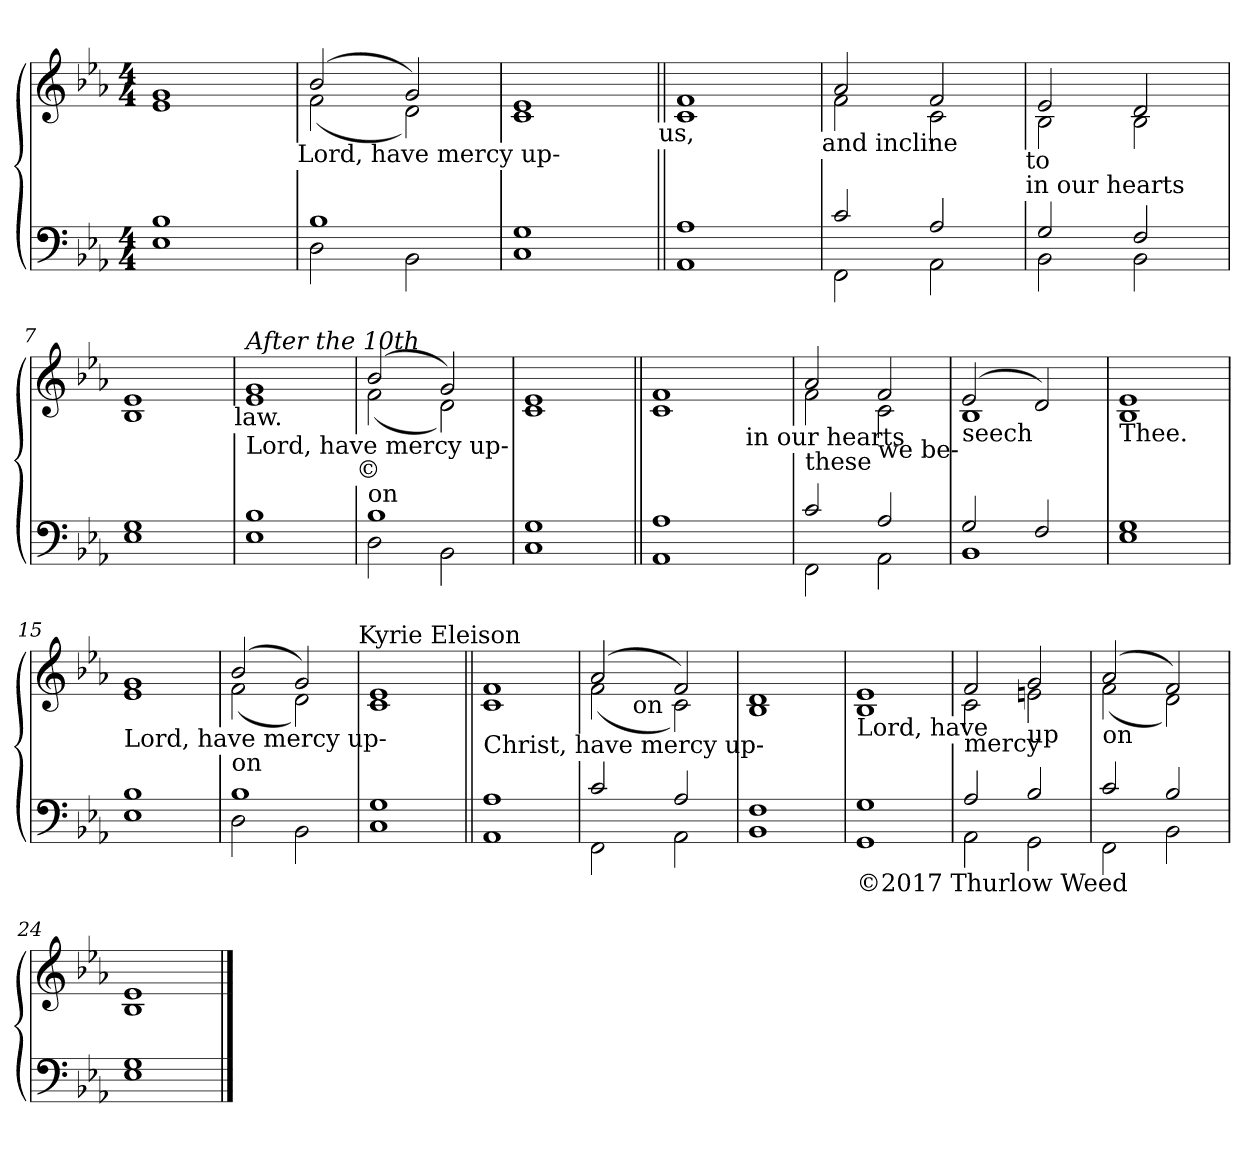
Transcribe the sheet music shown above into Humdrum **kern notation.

**kern	**kern
*part1	*part1
*staff2	*staff1
*clefF4	*clefG2
*k[b-e-a-]	*k[b-e-a-]
*E-:	*E-:
*M4/4	*M4/4
=1	=1
1E- 1B-	1e- 1g
!	!LO:TX:b:t=Lord, have mercy up-
=2	=2
*^	*^
1B-	2D\	(2b-/	(<2f\
.	2BB-\	2g/)	2d\)
!	!	!	!LO:TX:b:t=on
*v	*v	*	*
*	*v	*v
=3	=3
1C 1G	1c 1e-
!	!LO:TX:b:t=us,
=4||	=4||
1AA- 1A-	1c 1f
!	!LO:TX:b:t=and incline
=5	=5
*^	*^
2c/	2FF\	2a-/	2f\
2A-/	2AA-\	2f/	2c\
!	!	!	!LO:TX:b:t=to
!	!	!	!LO:TX:b:t=in our hearts
=6	=6	=6	=6
2G/	2BB-\	2e-/	2B-\
2F/	2BB-\	2d/	2B-\
!	!	!	!LO:TX:b:t=keep this
*v	*v	*	*
*	*v	*v
=7	=7
1E- 1G	1B- 1e-
!	!LO:TX:b:t=law.
!!LO:LB:g=z
=8!	=8!
!	!LO:TX:a:i:t=After the 10th
!	!LO:TX:b:t=Lord, have mercy up-
1E- 1B-	1e- 1g
!	!LO:TX:b:t=©
=9	=9
*^	*^
!	!	!LO:TX:b:t=on	!
1B-	2D\	(2b-/	(<2f\
.	2BB-\	2g/)	2d\)
=10	=10	=10	=10
!	!	!LO:TX:b:t=us,	!
*v	*v	*	*
*	*v	*v
1C 1G	1c 1e-
=11||	=11||
!	!LO:TX:b:t=and write all
!	!LO:TX:b:t=thy laws
*	*^
1AA- 1A-	1c 1f	2.ryy
!	!	!LO:TX:b:t=in our hearts
.	.	4ryy
=12	=12	=12
*^	*	*
!	!	!LO:TX:b:t=these	!
2c/	2FF\	2a-/	2f\
!	!	!LO:TX:b:t=we be-	!
2A-/	2AA-\	2f/	2c\
=13	=13	=13	=13
!	!	!LO:TX:b:t=seech	!
2G/	1BB-	(2e-/	1B-
2F/	.	2d/)	.
*v	*v	*	*
*	*v	*v
=14	=14
!	!LO:TX:b:t=Thee.
1E- 1G	1B- 1e-
!!LO:LB:g=z
=15!	=15!
!	!LO:TX:b:t=Lord, have mercy up-
1E- 1B-	1e- 1g
=16	=16
*^	*^
!	!	!LO:TX:b:t=on	!
1B-	2D\	(2b-/	(<2f\
.	2BB-\	2g/)	2d\)
!	!	!	!LO:TX:a:t=Kyrie Eleison
=17	=17	=17	=17
!	!	!LO:TX:b:t=us,	!
*v	*v	*	*
*	*v	*v
1C 1G	1c 1e-
=18||	=18||
!	!LO:TX:b:t=Christ, have mercy up-
1AA- 1A-	1c 1f
=19	=19
*^	*^
*	*	*	*^
2c/	2FF\	(2a-/	(<2f\	4ryy
!	!	!	!	!LO:TX:b:t=on
.	.	.	.	2.ryy
2A-/	2AA-\	2f/)	2c\)	.
=20	=20	=20	=20	=20
!	!	!LO:TX:b:t=us.	!	!
*v	*v	*	*	*
*	*v	*v	*v
1BB- 1F	1B- 1d
!!LO:LB:g=z
=21	=21
!	!LO:TX:b:t=Lord, have
!LO:TX:b:t=©2017 Thurlow Weed	!
1GG 1G	1B- 1e-
=22	=22
*^	*^
!	!	!LO:TX:b:t=mercy	!
2A-/	2AA-\	2f/	2c\
!	!	!LO:TX:b:t=up	!
2B-/	2GG\	2g/	2en\
=23	=23	=23	=23
!	!	!LO:TX:b:t=on	!
2c/	2FF\	(2a-/	(<2f\
2B-/	2BB-\	2f/)	2d\)
=24	=24	=24	=24
!	!	!LO:TX:b:t=us.	!
*v	*v	*	*
*	*v	*v
1E- 1G	1B- 1e-
==	==
*-	*-
